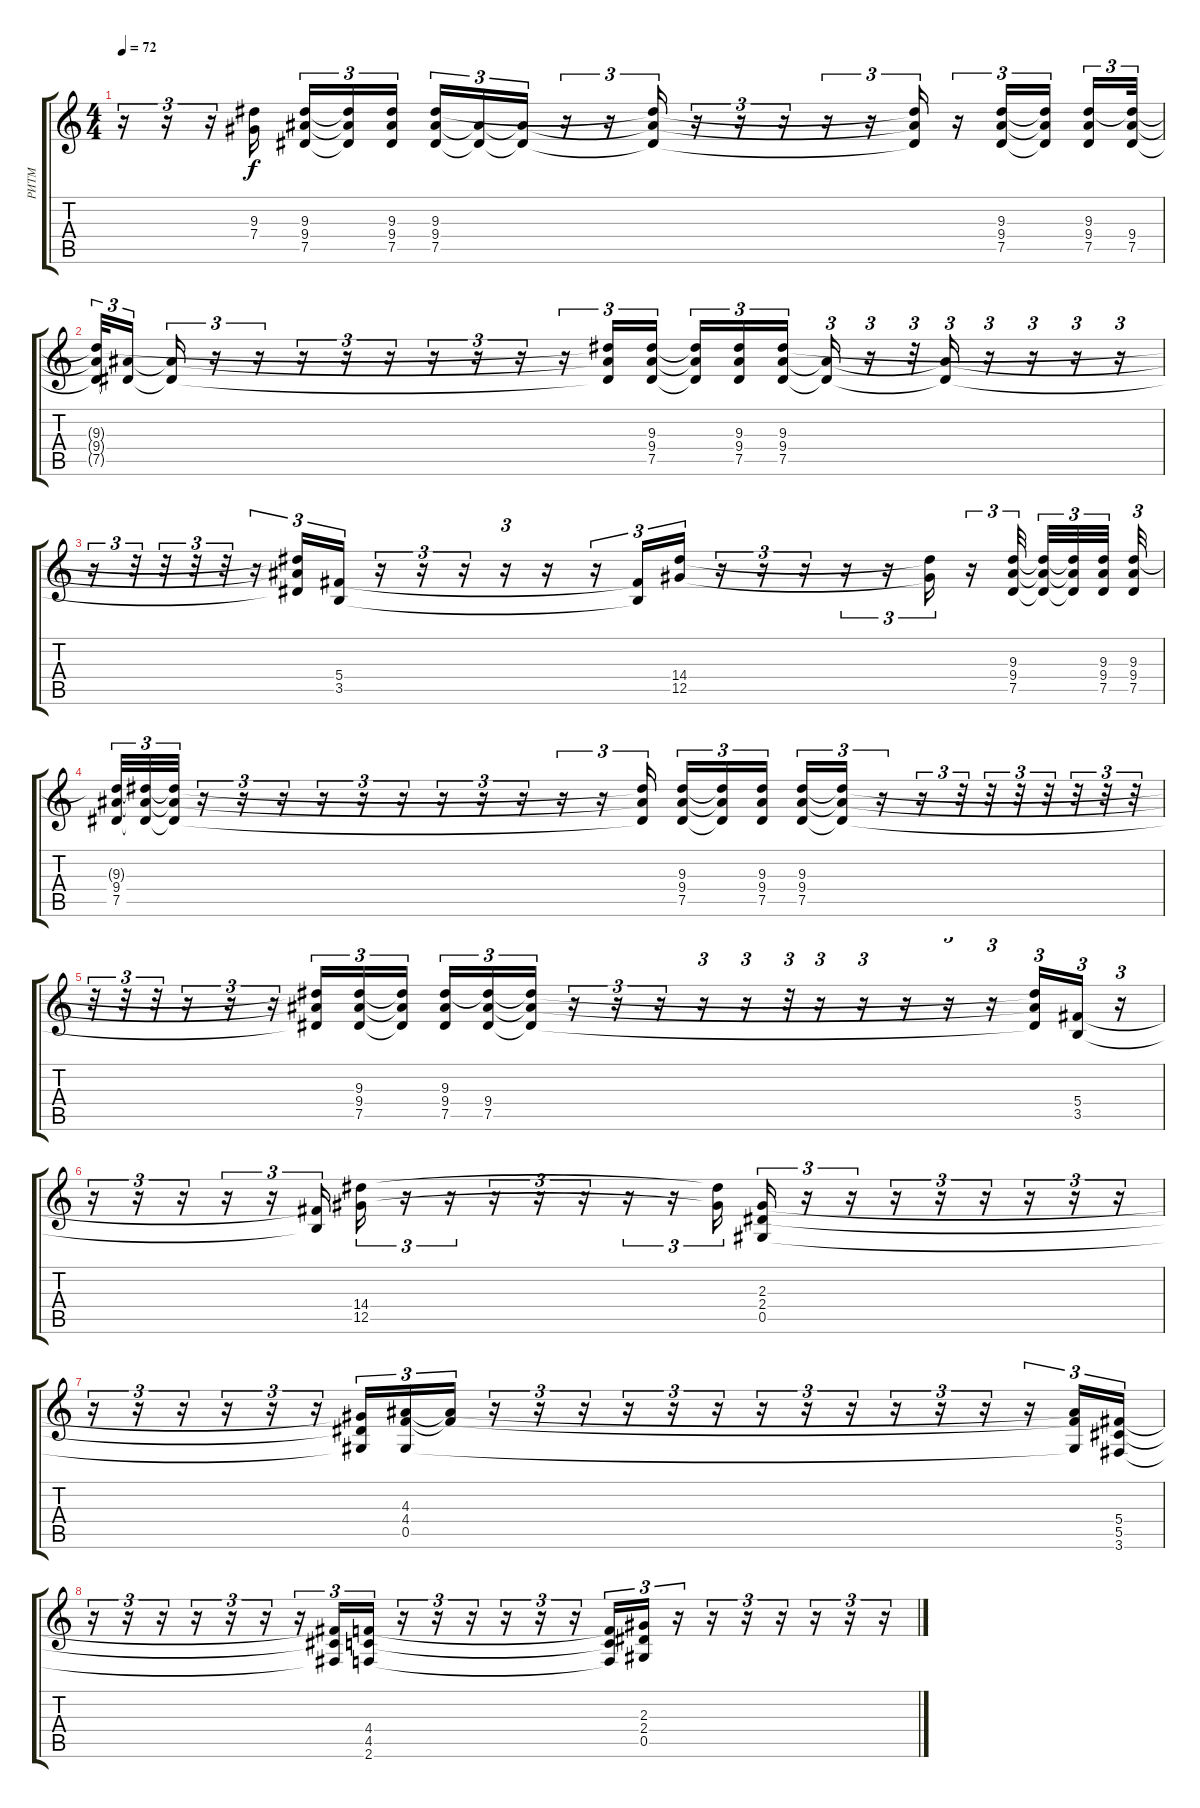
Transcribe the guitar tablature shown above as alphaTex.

\track ("РИТМ" "РИТМ") {instrument overdrivenguitar}
\staff {score tabs}
\tuning (Eb4 Bb3 Gb3 Db3 Ab2 Eb2) {hide}
\ts (4 4)
\tempo 72
\clef g2
\ks c
r.16{tu (3 2) dy f} r.16{tu (3 2)} r.16{tu (3 2)} (9.3{t} 7.4{t}).16{beam splitsecondary} (9.3 9.4 7.5).16{tu (3 2)} (9.3{t} 9.4{t} 7.5{t}).16{tu (3 2)} (9.3 9.4 7.5).16{tu (3 2) beam splitsecondary} (9.3 9.4 7.5).16{tu (3 2)} (9.4{t} 7.5{t}).16{tu (3 2)} (9.4{t} 7.5{t}).16{tu (3 2)} r.16{tu (3 2)} r.16{tu (3 2)} (9.3{t} 9.4{t} 7.5{t}).16{tu (3 2)} r.16{tu (3 2)} r.16{tu (3 2)} r.16{tu (3 2)} r.16{tu (3 2)} r.16{tu (3 2)} (9.3{t} 9.4{t} 7.5{t}).16{tu (3 2)} r.16{tu (3 2)} (9.3 9.4 7.5).16{tu (3 2)} (9.3{t} 9.4{t} 7.5{t}).16{tu (3 2) beam splitsecondary} (9.3 9.4 7.5).16{tu (3 2)} (9.3{t} 9.4 7.5).32{tu (3 2)} |
(9.3{t} 9.4{t} 7.5{t}).32{tu (3 2)} (9.4{t} 7.5{t}).16{tu (3 2) beam splitsecondary} (9.4{t} 7.5{t}).16{tu (3 2)} r.16{tu (3 2)} r.16{tu (3 2)} r.16{tu (3 2)} r.16{tu (3 2)} r.16{tu (3 2)} r.16{tu (3 2)} r.16{tu (3 2)} r.16{tu (3 2)} r.16{tu (3 2)} (9.3{t} 9.4{t} 7.5{t}).16{tu (3 2)} (9.3 9.4 7.5).16{tu (3 2) beam splitsecondary} (9.3{t} 9.4{t} 7.5{t}).16{tu (3 2)} (9.3 9.4 7.5).16{tu (3 2)} (9.3 9.4 7.5).16{tu (3 2) beam splitsecondary} (9.4{t} 7.5{t}).16{tu (3 2)} r.16{tu (3 2)} r.32{tu (3 2)} (9.4{t} 7.5{t}).16{tu (3 2)} r.16{tu (3 2)} r.16{tu (3 2)} r.16{tu (3 2)} r.16{tu (3 2)} |
r.16{tu (3 2)} r.32{tu (3 2)} r.32{tu (3 2)} r.32{tu (3 2)} r.32{tu (3 2)} r.16{tu (3 2)} (9.3{t} 9.4{t} 7.5{t}).16{tu (3 2)} (5.4 3.5).16{tu (3 2)} r.16{tu (3 2)} r.16{tu (3 2)} r.16{tu (3 2)} r.16{tu (3 2)} r.16 r.16{tu (3 2)} (5.4{t} 3.5{t}).16{tu (3 2)} (14.4 12.5).16{tu (3 2)} r.16{tu (3 2)} r.16{tu (3 2)} r.16{tu (3 2)} r.16{tu (3 2)} r.16{tu (3 2)} (14.4{t} 12.5{t}).16{tu (3 2)} r.16{tu (3 2)} (9.3 9.4 7.5).32{tu (3 2) beam splitsecondary} (9.3{t} 9.4{t} 7.5{t}).32{tu (3 2)} (9.3{t} 9.4{t} 7.5{t}).32{tu (3 2)} (9.3 9.4 7.5).32{tu (3 2) beam splitsecondary} (9.3 9.4 7.5).32{tu (3 2)} |
(9.3{t} 9.4 7.5).32{tu (3 2)} (9.3{t} 9.4{t} 7.5{t}).32{tu (3 2)} (9.3{t} 9.4{t} 7.5{t}).32{tu (3 2)} r.16{tu (3 2)} r.16{tu (3 2)} r.16{tu (3 2)} r.16{tu (3 2)} r.16{tu (3 2)} r.16{tu (3 2)} r.16{tu (3 2)} r.16{tu (3 2)} r.16{tu (3 2)} r.16{tu (3 2)} r.16{tu (3 2)} (9.3{t} 9.4{t} 7.5{t}).16{tu (3 2) beam splitsecondary} (9.3 9.4 7.5).16{tu (3 2)} (9.3{t} 9.4{t} 7.5{t}).16{tu (3 2)} (9.3 9.4 7.5).16{tu (3 2) beam splitsecondary} (9.3 9.4 7.5).16{tu (3 2)} (9.3{t} 9.4{t} 7.5{t}).16{tu (3 2)} r.16{tu (3 2)} r.16{tu (3 2)} r.32{tu (3 2)} r.32{tu (3 2)} r.32{tu (3 2)} r.32{tu (3 2)} r.32{tu (3 2)} r.32{tu (3 2)} r.32{tu (3 2)} |
r.32{tu (3 2)} r.32{tu (3 2)} r.32{tu (3 2)} r.16{tu (3 2)} r.16{tu (3 2)} r.16{tu (3 2)} (9.3{t} 9.4{t} 7.5{t}).16{tu (3 2)} (9.3 9.4 7.5).16{tu (3 2)} (9.3{t} 9.4{t} 7.5{t}).16{tu (3 2) beam splitsecondary} (9.3 9.4 7.5).16{tu (3 2)} (9.3{t} 9.4 7.5).16{tu (3 2)} (9.3{t} 9.4{t} 7.5{t}).16{tu (3 2)} r.16{tu (3 2)} r.16{tu (3 2)} r.16{tu (3 2)} r.16{tu (3 2)} r.16{tu (3 2)} r.32{tu (3 2)} r.16{tu (3 2)} r.16{tu (3 2)} r.16{tu (3 2)} r.16{tu (3 2)} r.16{tu (3 2)} (9.3{t} 9.4{t} 7.5{t}).16{tu (3 2)} (5.4 3.5).16{tu (3 2)} r.16{tu (3 2)} |
r.16{tu (3 2)} r.16{tu (3 2)} r.16{tu (3 2)} r.16{tu (3 2)} r.16{tu (3 2)} (5.4{t} 3.5{t}).16{tu (3 2)} (14.4 12.5).16{tu (3 2)} r.16{tu (3 2)} r.16{tu (3 2)} r.16{tu (3 2)} r.16{tu (3 2)} r.16{tu (3 2)} r.16{tu (3 2)} r.16{tu (3 2)} (14.4{t} 12.5{t}).16{tu (3 2)} (2.3 2.4 0.5).16{tu (3 2)} r.16{tu (3 2)} r.16{tu (3 2)} r.16{tu (3 2)} r.16{tu (3 2)} r.16{tu (3 2)} r.16{tu (3 2)} r.16{tu (3 2)} r.16{tu (3 2)} |
r.16{tu (3 2)} r.16{tu (3 2)} r.16{tu (3 2)} r.16{tu (3 2)} r.16{tu (3 2)} r.16{tu (3 2)} (2.3{t} 2.4{t} 0.5{t}).16{tu (3 2)} (4.3 4.4 0.5).16{tu (3 2)} (4.3{t} 4.4{t}).16{tu (3 2)} r.16{tu (3 2)} r.16{tu (3 2)} r.16{tu (3 2)} r.16{tu (3 2)} r.16{tu (3 2)} r.16{tu (3 2)} r.16{tu (3 2)} r.16{tu (3 2)} r.16{tu (3 2)} r.16{tu (3 2)} r.16{tu (3 2)} r.16{tu (3 2)} r.16{tu (3 2)} (4.3{t} 4.4{t} 0.5{t}).16{tu (3 2)} (5.4 5.5 3.6).16{tu (3 2)} |
r.16{tu (3 2)} r.16{tu (3 2)} r.16{tu (3 2)} r.16{tu (3 2)} r.16{tu (3 2)} r.16{tu (3 2)} r.16{tu (3 2)} (5.4{t} 5.5{t} 3.6{t}).16{tu (3 2)} (4.4 4.5 2.6).16{tu (3 2)} r.16{tu (3 2)} r.16{tu (3 2)} r.16{tu (3 2)} r.16{tu (3 2)} r.16{tu (3 2)} r.16{tu (3 2)} (4.4{t} 4.5{t} 2.6{t}).16{tu (3 2)} (2.3 2.4 0.5).16{tu (3 2)} r.16{tu (3 2)} r.16{tu (3 2)} r.16{tu (3 2)} r.16{tu (3 2)} r.16{tu (3 2)} r.16{tu (3 2)} r.16{tu (3 2)}
